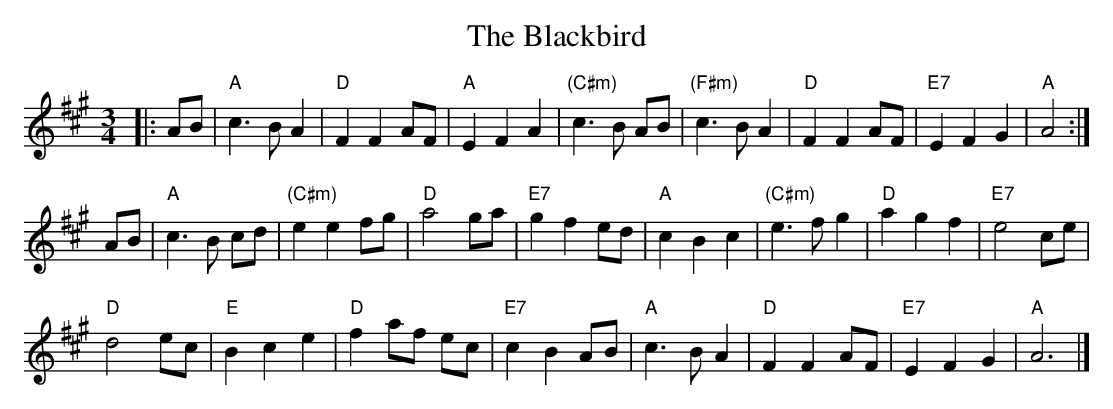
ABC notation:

X:1
T:The Blackbird
M:3/4
K:A
|: AB | "A"c3BA2 | "D"F2F2 AF | "A"E2 F2 A2 | "(C#m)"c3 B AB | "(F#m)"c3BA2 | "D"F2F2 AF | "E7"E2 F2 G2 | "A"A4 :|
 AB | "A"c3B cd | "(C#m)"e2e2 fg | "D"a4 ga | "E7"g2 f2 ed | "A"c2 B2 c2 | "(C#m)"e3 f g2 | "D"a2 g2 f2 | "E7"e4 ce |
 "D"d4 ec | "E"B2 c2 e2 | "D"f2 af ec | "E7"c2 B2 AB | "A"c3BA2 | "D"F2F2 AF | "E7"E2 F2 G2 | "A"A6 |]
